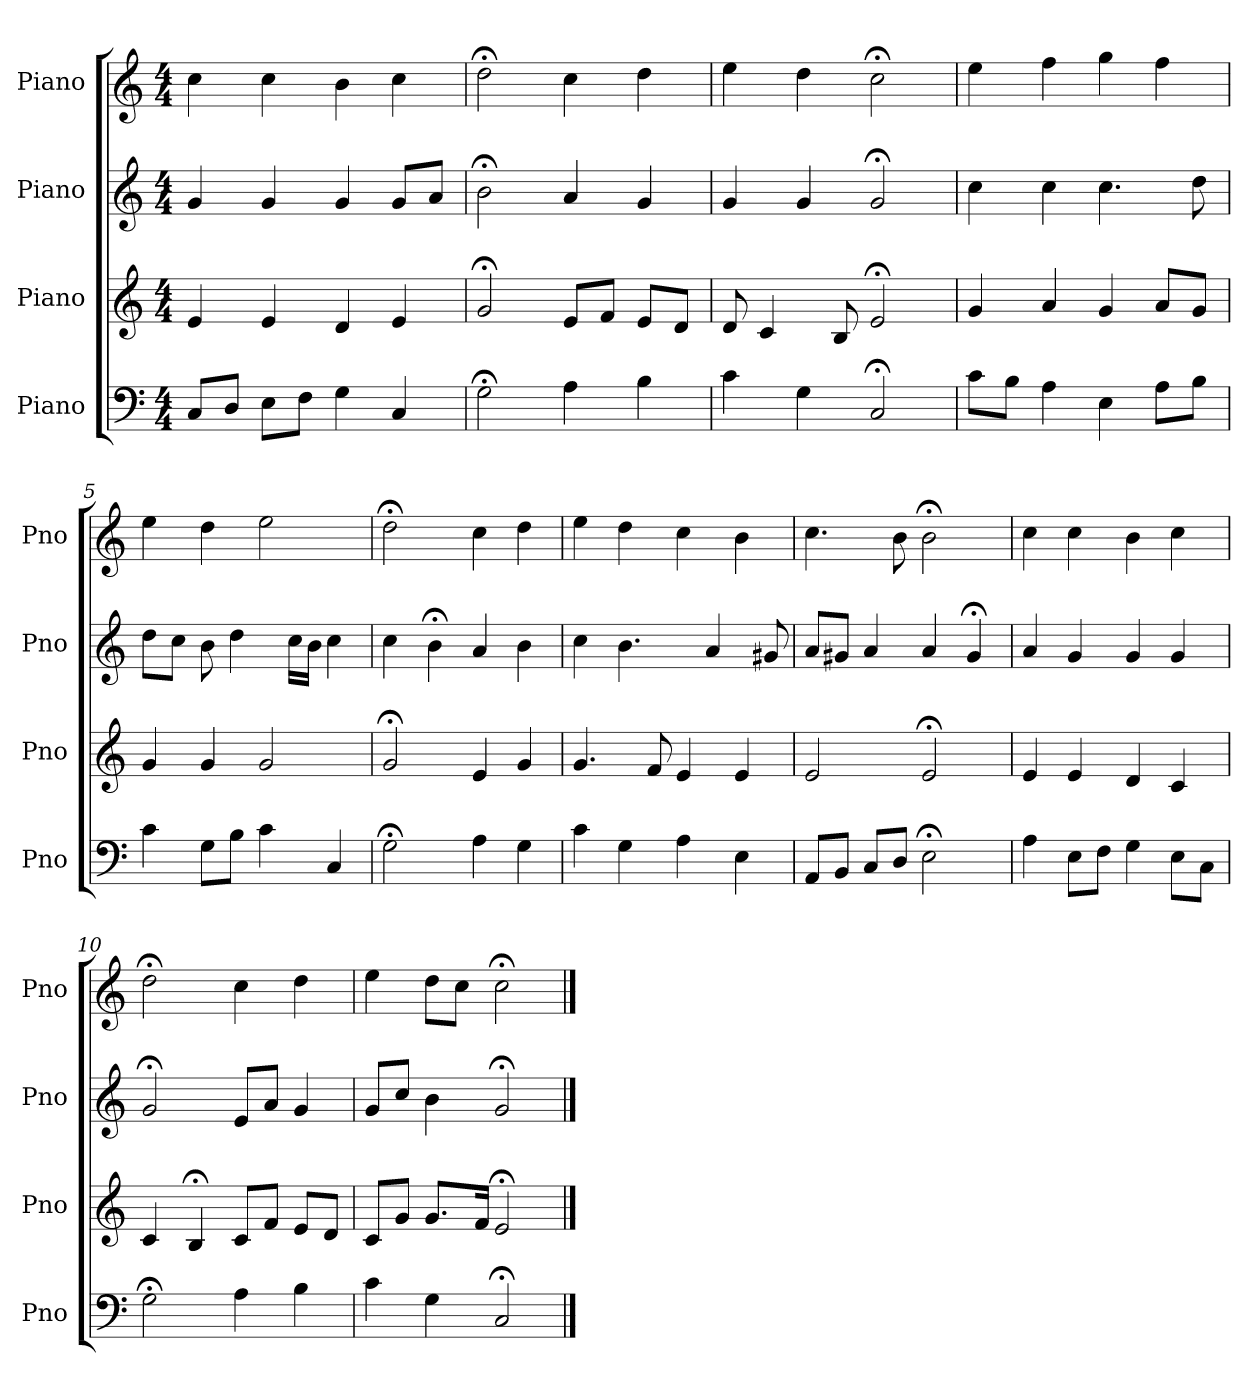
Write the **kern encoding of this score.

**kern	**kern	**kern	**kern
*part4	*part3	*part2	*part1
*staff4	*staff3	*staff2	*staff1
*I"Piano	*I"Piano	*I"Piano	*I"Piano
*I'Pno	*I'Pno	*I'Pno	*I'Pno
*clefF4	*clefG2	*clefG2	*clefG2
*k[]	*k[]	*k[]	*k[]
*M4/4	*M4/4	*M4/4	*M4/4
=1	=1	=1	=1
8C/L	4e/	4g/	4cc\
8D/J	.	.	.
8E\L	4e/	4g/	4cc\
8F\J	.	.	.
4G\	4d/	4g/	4b\
4C/	4e/	8g/L	4cc\
.	.	8a/J	.
=2	=2	=2	=2
2G;<\	2g;</	2b;<\	2dd;<\
4A\	8e/L	4a/	4cc\
.	8f/J	.	.
4B\	8e/L	4g/	4dd\
.	8d/J	.	.
=3	=3	=3	=3
4c\	8d/	4g/	4ee\
.	4c/	.	.
4G\	.	4g/	4dd\
.	8B/	.	.
2C;</	2e;</	2g;</	2cc;<\
=4	=4	=4	=4
8c\L	4g/	4cc\	4ee\
8B\J	.	.	.
4A\	4a/	4cc\	4ff\
4E\	4g/	4.cc\	4gg\
8A\L	8a/L	.	4ff\
8B\J	8g/J	8dd\	.
=5	=5	=5	=5
4c\	4g/	8dd\L	4ee\
.	.	8cc\J	.
8G\L	4g/	8b\	4dd\
8B\J	.	4dd\	.
4c\	2g/	.	2ee\
.	.	16cc\LL	.
.	.	16b\JJ	.
4C/	.	4cc\	.
=6	=6	=6	=6
2G;<\	2g;</	4cc\	2dd;<\
.	.	4b;<\	.
4A\	4e/	4a/	4cc\
4G\	4g/	4b\	4dd\
=7	=7	=7	=7
4c\	4.g/	4cc\	4ee\
4G\	.	4.b\	4dd\
.	8f/	.	.
4A\	4e/	.	4cc\
.	.	4a/	.
4E\	4e/	.	4b\
.	.	8g#X/	.
=8	=8	=8	=8
8AA/L	2e/	8a/L	4.cc\
8BB/J	.	8g#X/J	.
8C/L	.	4a/	.
8D/J	.	.	8b\
2E;<\	2e;</	4a/	2b;<\
.	.	4g#;</	.
=9	=9	=9	=9
4A\	4e/	4a/	4cc\
8E\L	4e/	4g/	4cc\
8F\J	.	.	.
4G\	4d/	4g/	4b\
8E\L	4c/	4g/	4cc\
8C\J	.	.	.
=10	=10	=10	=10
2G;<\	4c/	2g;</	2dd;<\
.	4B;</	.	.
4A\	8c/L	8e/L	4cc\
.	8f/J	8a/J	.
4B\	8e/L	4g/	4dd\
.	8d/J	.	.
=11	=11	=11	=11
4c\	8c/L	8g/L	4ee\
.	8g/J	8cc/J	.
4G\	8.g/L	4b\	8dd\L
.	.	.	8cc\J
.	16f/Jk	.	.
2C;</	2e;</	2g;</	2cc;<\
==	==	==	==
*-	*-	*-	*-
